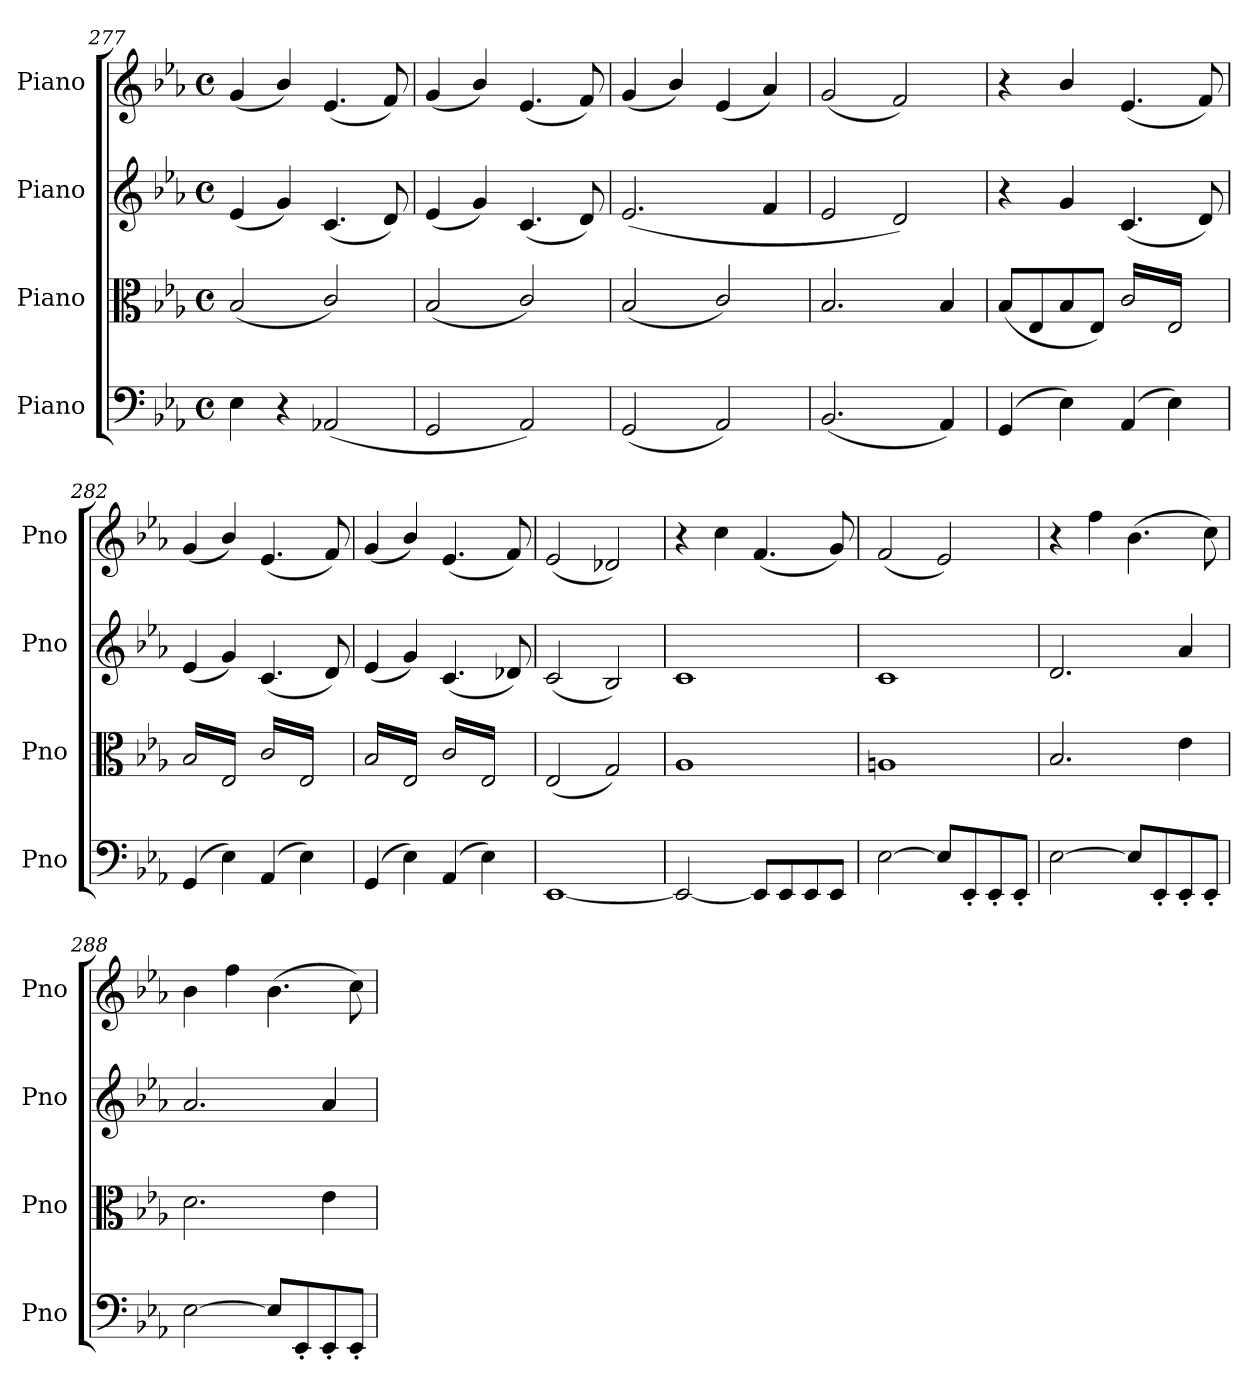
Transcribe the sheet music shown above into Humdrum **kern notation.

**kern	**kern	**kern	**kern
*part4	*part3	*part2	*part1
*staff4	*staff3	*staff2	*staff1
*I"Piano	*I"Piano	*I"Piano	*I"Piano
*I'Pno	*I'Pno	*I'Pno	*I'Pno
*clefF4	*clefC3	*clefG2	*clefG2
*k[b-e-a-]	*k[b-e-a-]	*k[b-e-a-]	*k[b-e-a-]
*M4/4	*M4/4	*M4/4	*M4/4
*met(c)	*met(c)	*met(c)	*met(c)
=277	=277	=277	=277
4E-\	(2B-/	(4e-/	(4g/
4r	.	4g/)	4b-/)
(2AA-X/	2c/)	(4.c/	(4.e-/
.	.	8d/)	8f/)
=278	=278	=278	=278
2GG/	(2B-/	(4e-/	(4g/
.	.	4g/)	4b-/)
2AA-/)	2c/)	(4.c/	(4.e-/
.	.	8d/)	8f/)
=279	=279	=279	=279
(2GG/	(2B-/	(2.e-/	(4g/
.	.	.	4b-/)
2AA-/)	2c/)	.	(4e-/
.	.	4f/	4a-/)
=280	=280	=280	=280
(2.BB-/	2.B-/	2e-/	(2g/
.	.	2d/)	2f/)
4AA-/)	4B-/	.	.
=281	=281	=281	=281
(4GG/	(8B-/L	4r	4r
.	8E-/	.	.
4E-\)	8B-/	4g/	4b-/
.	8E-/J)	.	.
*	*tremolo	*	*
(4AA-/	(16c/LL	(4.c/	(4.e-/
.	16E-/)	.	.
.	16c/	.	.
.	16E-/)	.	.
4E-\)	16c/	.	.
.	16E-/)	.	.
.	16c/	8d/)	8f/)
.	16E-/)JJ	.	.
=282	=282	=282	=282
(4GG/	(16B-/LL	(4e-/	(4g/
.	16E-/)	.	.
.	16B-/	.	.
.	16E-/)	.	.
4E-\)	16B-/	4g/)	4b-/)
.	16E-/)	.	.
.	16B-/	.	.
.	16E-/)JJ	.	.
(4AA-/	(16c/LL	(4.c/	(4.e-/
.	16E-/)	.	.
.	16c/	.	.
.	16E-/)	.	.
4E-\)	16c/	.	.
.	16E-/)	.	.
.	16c/	8d/)	8f/)
.	16E-/)JJ	.	.
=283	=283	=283	=283
(4GG/	(16B-/LL	(4e-/	(4g/
.	16E-/)	.	.
.	16B-/	.	.
.	16E-/)	.	.
4E-\)	16B-/	4g/)	4b-/)
.	16E-/)	.	.
.	16B-/	.	.
.	16E-/)JJ	.	.
(4AA-/	(16c/LL	(4.c/	(4.e-/
.	16E-/)	.	.
.	16c/	.	.
.	16E-/)	.	.
4E-\)	16c/	.	.
.	16E-/)	.	.
.	16c/	8d-X/)	8f/)
.	16E-/)JJ	.	.
*	*Xtremolo	*	*
!!LO:LB:g=z
=284	=284	=284	=284
[1EE-	(2E-/	(2c/	(2e-/
.	.	.	.
.	.	.	.
.	.	.	.
.	2G/)	2B-/)	2d-X/)
=285	=285	=285	=285
2EE-/_	1A-	1c	4r
.	.	.	4cc\
8EE-/L]	.	.	(4.f/
8EE-/	.	.	.
8EE-/	.	.	.
8EE-/J	.	.	8g/)
=286	=286	=286	=286
[2E-\	1An	1c	(2f/
8E-/L]	.	.	2e-/)
8EE-'/	.	.	.
8EE-'/	.	.	.
8EE-'/J	.	.	.
=287	=287	=287	=287
[2E-\	2.B-/	2.d/	4r
.	.	.	4ff\
8E-/L]	.	.	(4.b-\
8EE-'/	.	.	.
8EE-'/	4e-\	4a-/	.
8EE-'/J	.	.	8cc\)
=288	=288	=288	=288
[2E-\	2.d\	2.a-/	4b-\
.	.	.	4ff\
8E-/L]	.	.	(4.b-\
8EE-'/	.	.	.
8EE-'/	4e-\	4a-/	.
8EE-'/J	.	.	8cc\)
=	=	=	=
*-	*-	*-	*-
